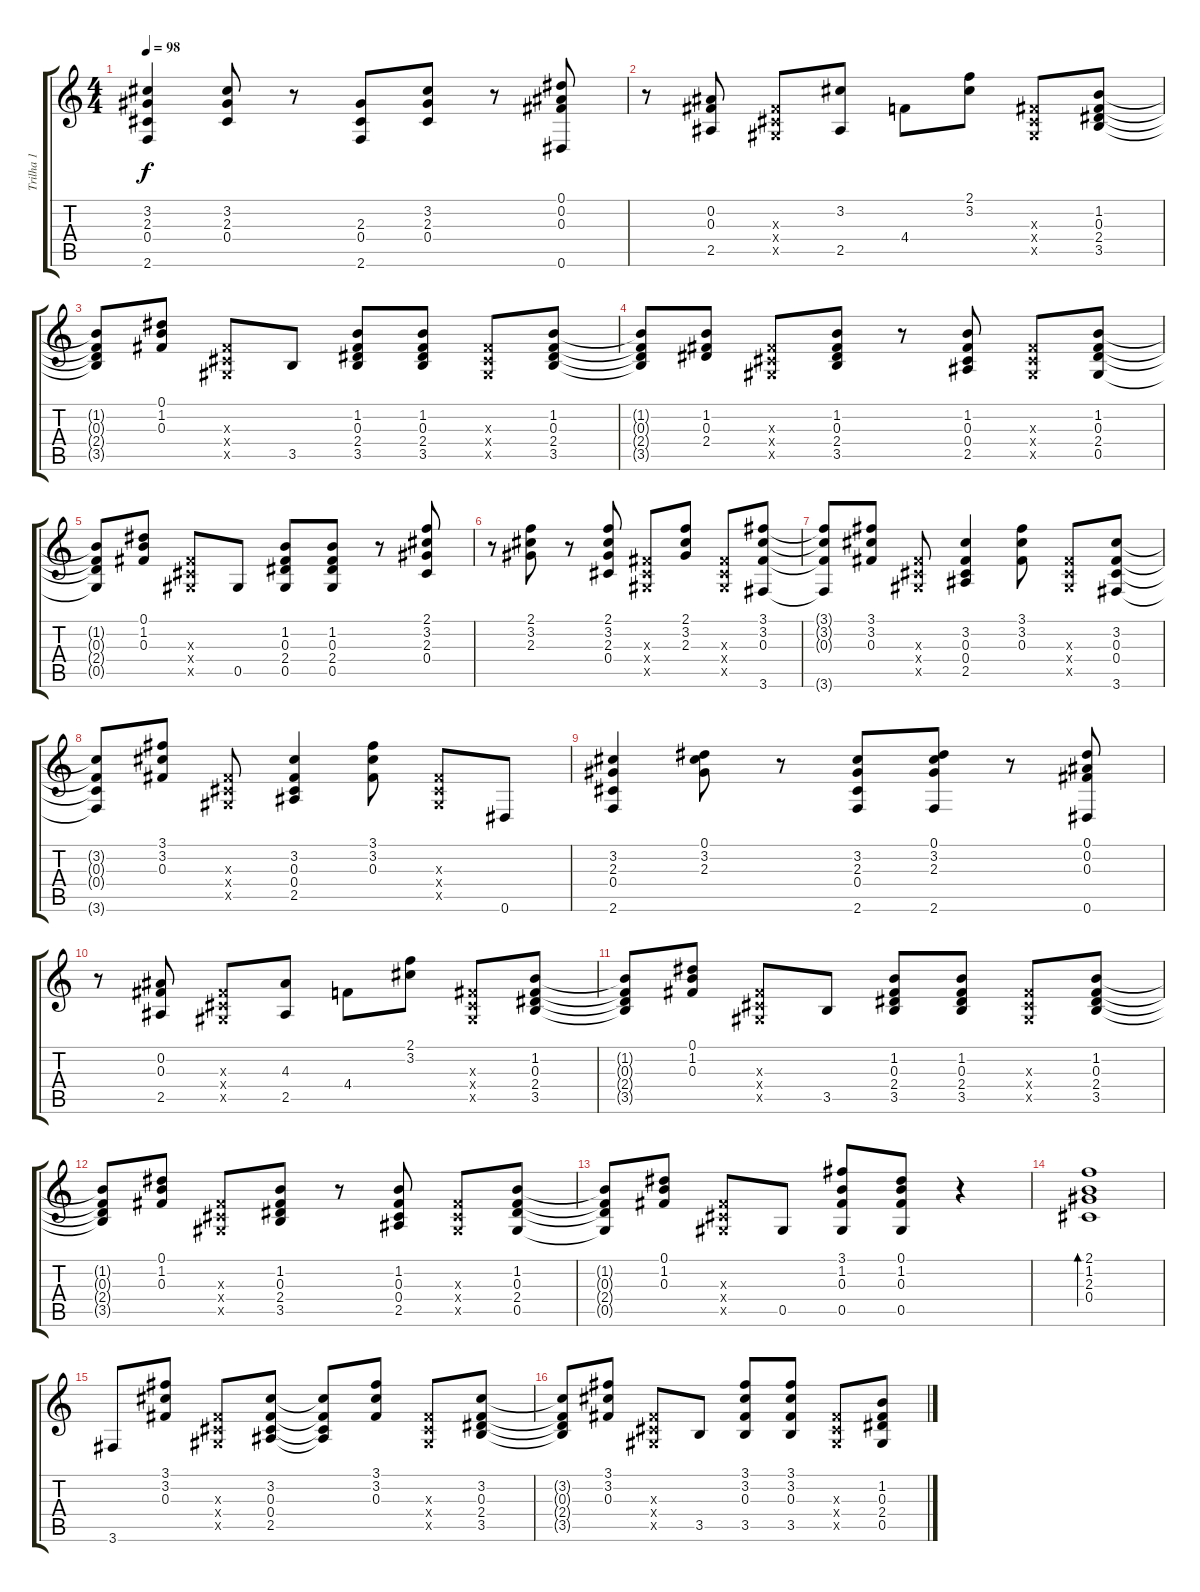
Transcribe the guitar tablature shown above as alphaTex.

\track ("Trilha 1" "Trilha 1") {instrument acousticguitarsteel}
\staff {score tabs}
\tuning (Eb4 Bb3 Gb3 Db3 Ab2 Eb2) {hide}
\ts (4 4)
\tempo 98
\clef g2
\ks c
(3.2 2.3 0.4 2.6).4{dy f} (3.2 2.3 0.4).8 r.8 (2.3 0.4 2.6).8 (3.2 2.3 0.4).8 r.8 (0.1 0.2 0.3 0.6).8 |
r.8 (0.2 0.3 2.5).8 (0.3{x} 0.4{x} 0.5{x}).8 (3.2 2.5).8 4.4.8 (2.1 3.2).8 (0.3{x} 0.4{x} 0.5{x}).8 (1.2 0.3 2.4 3.5).8 |
(1.2{t} 0.3{t} 2.4{t} 3.5{t}).8 (0.1 1.2 0.3).8 (0.3{x} 0.4{x} 0.5{x}).8 3.5.8 (1.2 0.3 2.4 3.5).8 (1.2 0.3 2.4 3.5).8 (0.3{x} 0.4{x} 0.5{x}).8 (1.2 0.3 2.4 3.5).8 |
(1.2{t} 0.3{t} 2.4{t} 3.5{t}).8 (1.2 0.3 2.4).8 (0.3{x} 0.4{x} 0.5{x}).8 (1.2 0.3 2.4 3.5).8 r.8 (1.2 0.3 0.4 2.5).8 (0.3{x} 0.4{x} 0.5{x}).8 (1.2 0.3 2.4 0.5).8 |
(1.2{t} 0.3{t} 2.4{t} 0.5{t}).8 (0.1 1.2 0.3).8 (0.3{x} 0.4{x} 0.5{x}).8 0.5.8 (1.2 0.3 2.4 0.5).8 (1.2 0.3 2.4 0.5).8 r.8 (2.1 3.2 2.3 0.4).8 |
r.8 (2.1 3.2 2.3).8 r.8 (2.1 3.2 2.3 0.4).8 (0.3{x} 0.4{x} 0.5{x}).8 (2.1 3.2 2.3).8 (0.3{x} 0.4{x} 0.5{x}).8 (3.1 3.2 0.3 3.6).8 |
(3.1{t} 3.2{t} 0.3{t} 3.6{t}).8 (3.1 3.2 0.3).8 (0.3{x} 0.4{x} 0.5{x}).8 (3.2 0.3 0.4 2.5).4 (3.1 3.2 0.3).8 (0.3{x} 0.4{x} 0.5{x}).8 (3.2 0.3 0.4 3.6).8 |
(3.2{t} 0.3{t} 0.4{t} 3.6{t}).8 (3.1 3.2 0.3).8 (0.3{x} 0.4{x} 0.5{x}).8 (3.2 0.3 0.4 2.5).4 (3.1 3.2 0.3).8 (0.3{x} 0.4{x} 0.5{x}).8 0.6.8 |
(3.2 2.3 0.4 2.6).4 (0.1 3.2 2.3).8 r.8 (3.2 2.3 0.4 2.6).8 (0.1 3.2 2.3 2.6).8 r.8 (0.1 0.2 0.3 0.6).8 |
r.8 (0.2 0.3 2.5).8 (0.3{x} 0.4{x} 0.5{x}).8 (4.3 2.5).8 4.4.8 (2.1 3.2).8 (0.3{x} 0.4{x} 0.5{x}).8 (1.2 0.3 2.4 3.5).8 |
(1.2{t} 0.3{t} 2.4{t} 3.5{t}).8 (0.1 1.2 0.3).8 (0.3{x} 0.4{x} 0.5{x}).8 3.5.8 (1.2 0.3 2.4 3.5).8 (1.2 0.3 2.4 3.5).8 (0.3{x} 0.4{x} 0.5{x}).8 (1.2 0.3 2.4 3.5).8 |
(1.2{t} 0.3{t} 2.4{t} 3.5{t}).8 (0.1 1.2 0.3).8 (0.3{x} 0.4{x} 0.5{x}).8 (1.2 0.3 2.4 3.5).8 r.8 (1.2 0.3 0.4 2.5).8 (0.3{x} 0.4{x} 0.5{x}).8 (1.2 0.3 2.4 0.5).8 |
(1.2{t} 0.3{t} 2.4{t} 0.5{t}).8 (0.1 1.2 0.3).8 (0.3{x} 0.4{x} 0.5{x}).8 0.5.8 (3.1 1.2 0.3 0.5).8 (0.1 1.2 0.3 0.5).8 r.4 |
(2.1 1.2 2.3 0.4).1{bd 240} |
3.6.8 (3.1 3.2 0.3).8 (0.3{x} 0.4{x} 0.5{x}).8 (3.2 0.3 0.4 2.5).8 (3.2{t} 0.3{t} 0.4{t} 2.5{t}).8 (3.1 3.2 0.3).8 (0.3{x} 0.4{x} 0.5{x}).8 (3.2 0.3 2.4 3.5).8 |
(3.2{t} 0.3{t} 2.4{t} 3.5{t}).8 (3.1 3.2 0.3).8 (0.3{x} 0.4{x} 0.5{x}).8 3.5.8 (3.1 3.2 0.3 3.5).8 (3.1 3.2 0.3 3.5).8 (0.3{x} 0.4{x} 0.5{x}).8 (1.2 0.3 2.4 0.5).8
